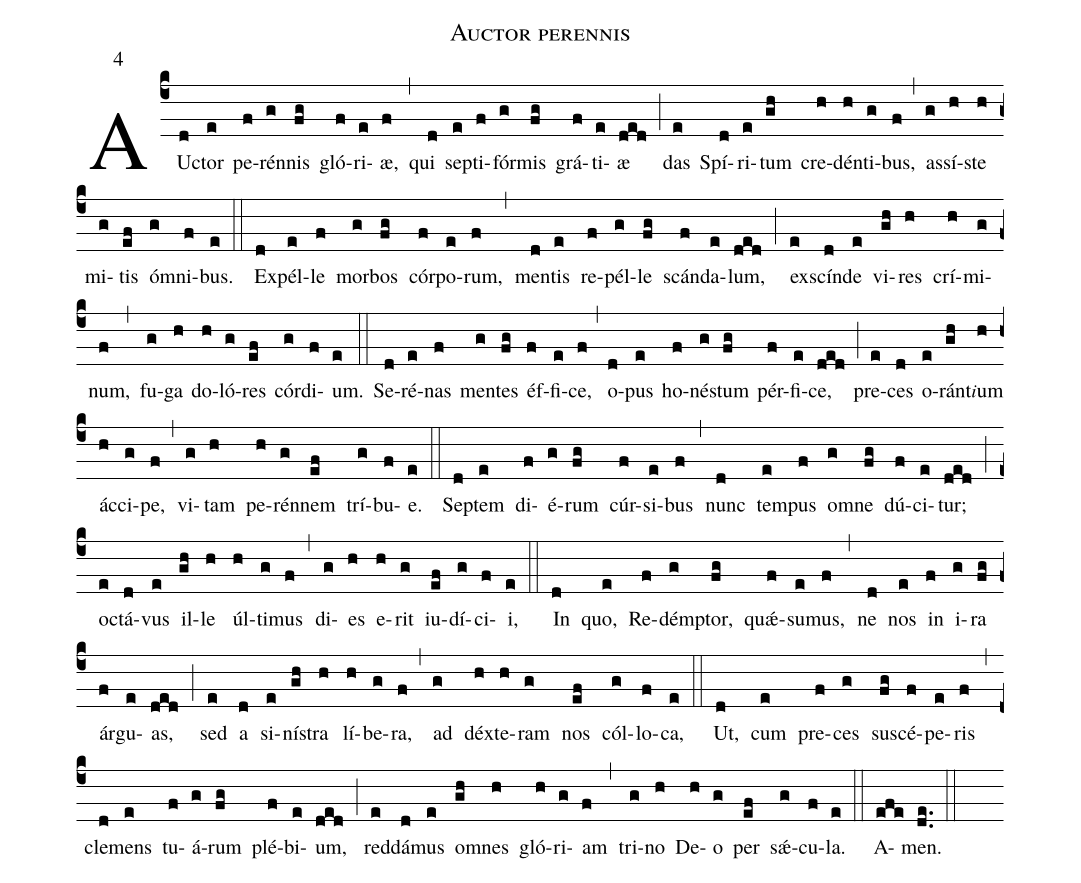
name: Auctor perennis;
mode: 4;
%%
(c4)
AU(d)ctor(e) pe(f)rén(g)nis(fg) gló(f)ri(e)æ,(f) (,)
qui(d) sep(e)ti(f)fór(g)mis(fg) grá(f)ti(e)æ(ded) (;)
das(e) Spí(d)ri(e)tum(gh) cre(h)dén(h)ti(g)bus,(f) (,)
as(g)sí(h)ste(h) mi(g)tis(ef) óm(g)ni(f)bus.(e) (::)

Ex(d)pél(e)le(f) mor(g)bos(fg) cór(f)po(e)rum,(f) (,)
men(d)tis(e) re(f)pél(g)le(fg) scán(f)da(e)lum,(ded) (;)
ex(e)scín(d)de(e) vi(gh)res(h) crí(h)mi(g)num,(f) (,)
fu(g)ga(h) do(h)ló(g)res(ef) cór(g)di(f)um.(e) (::)

Se(d)ré(e)nas(f) men(g)tes(fg) éf(f)fi(e)ce,(f) (,)
o(d)pus(e) ho(f)né(g)stum(fg) pér(f)fi(e)ce,(ded) (;)
pre(e)ces(d) o(e)rán(gh)t<e>i</e>{u}m(h) ác(h)ci(g)pe,(f) (,)
vi(g)tam(h) pe(h)rén(g)nem(ef) trí(g)bu(f)e.(e) (::)

Sep(d)tem(e) di(f)é(g)rum(fg) cúr(f)si(e)bus(f) (,)
nunc(d) tem(e)pus(f) om(g)ne(fg) dú(f)ci(e)tur;(ded) (;)
o(e)ctá(d)vus(e) il(gh)le(h) úl(h)ti(g)mus(f) (,)
di(g)es(h) e(h)rit(g) iu(ef)dí(g)ci(f)i,(e) (::)

In(d) quo,(e) Re(f)dém(g)ptor,(fg) quǽ(f)su(e)mus,(f) (,)
ne(d) nos(e) in(f) i(g)ra(fg) ár(f)gu(e)as,(ded) (;)
sed(e) a(d) si(e)ní(gh)stra(h) lí(h)be(g)ra,(f) (,)
ad(g) déx(h)te(h)ram(g) nos(ef) cól(g)lo(f)ca,(e) (::)

Ut,(d) cum(e) pre(f)ces(g) su(fg)scé(f)pe(e)ris(f) (,)
cle(d)mens(e) tu(f)á(g)rum(fg) plé(f)bi(e)um,(ded) (;)
red(e)dá(d)mus(e) om(gh)nes(h) gló(h)ri(g)am(f) (,)
tri(g)no(h) De(h)o(g) per(ef) sǽ(g)cu(f)la.(e) (::)

A(efe)men.(de..) (::)
